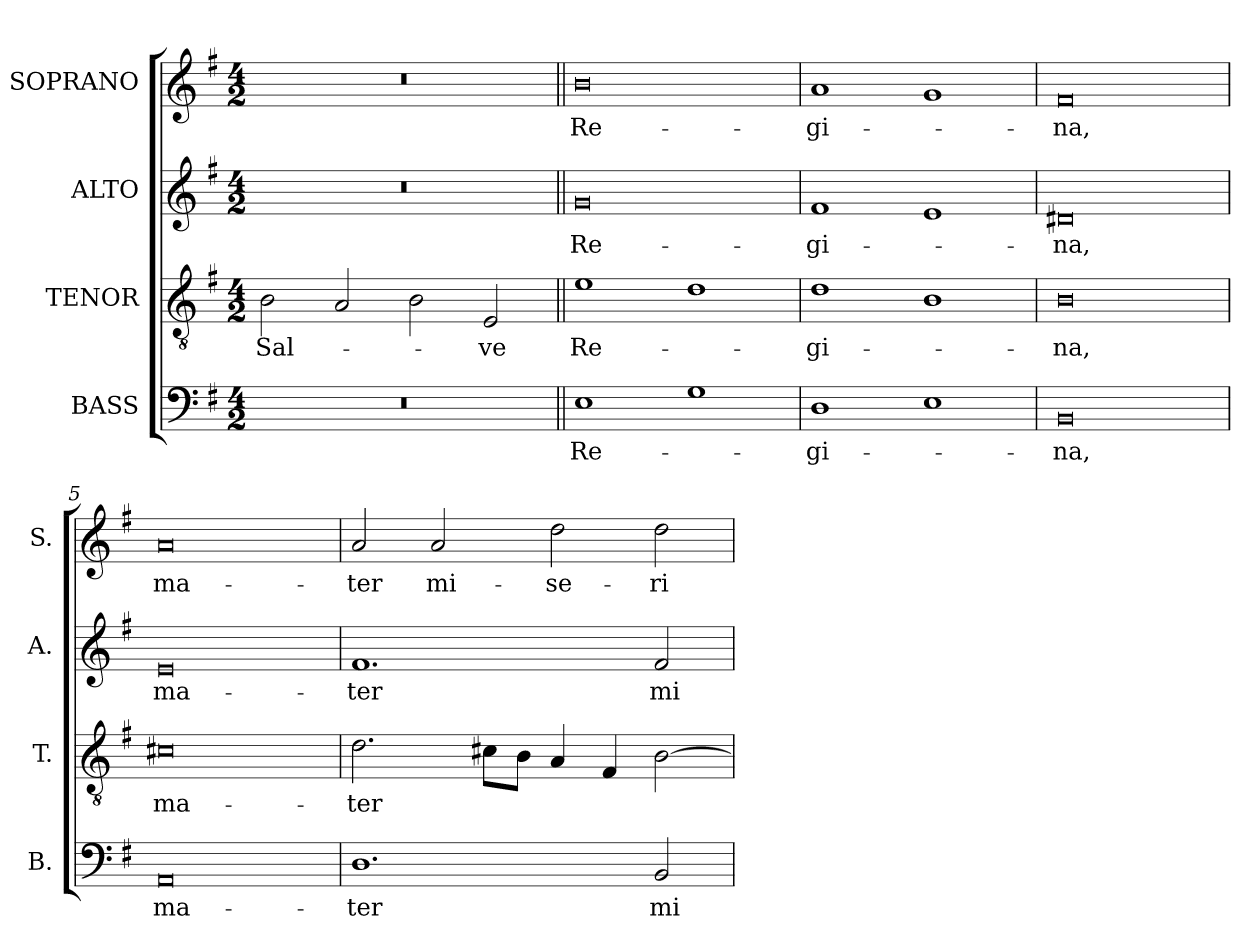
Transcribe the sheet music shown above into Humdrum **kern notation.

**kern	**text	**kern	**text	**kern	**text	**kern	**text
*part4	*part4	*part3	*part3	*part2	*part2	*part1	*part1
*staff4	*staff4	*staff3	*staff3	*staff2	*staff2	*staff1	*staff1
*I"BASS	*	*I"TENOR	*	*I"ALTO	*	*I"SOPRANO	*
*I'B.	*	*I'T.	*	*I'A.	*	*I'S.	*
!!LO:PB:g=z
*clefF4	*	*clefGv2	*	*clefG2	*	*clefG2	*
*	*	*ITrd7c12	*	*	*	*	*
*k[f#]	*	*k[f#]	*	*k[f#]	*	*k[f#]	*
*G:	*	*G:	*	*G:	*	*G:	*
*M4/2	*	*M4/2	*	*M4/2	*	*M4/2	*
*MM160	*	*MM160	*	*MM160	*	*MM160	*
=1	=1	=1	=1	=1	=1	=1	=1
!LO:N:vis=1	!	!	!	!	!	!	!
!	!	!	!LO:LY:b:color=#000000	!LO:N:vis=1	!	!LO:N:vis=1	!
0r	.	2BBi\	Sal-	0r	.	0r	.
.	.	2AAi/	.	.	.	.	.
.	.	2BBi\	.	.	.	.	.
!	!	!	!LO:LY:b:color=#000000	!	!	!	!
.	.	2EEi/	-ve	.	.	.	.
=2||	=2||	=2||	=2||	=2||	=2||	=2||	=2||
!	!LO:LY:b:color=#000000	!	!	!	!	!	!
!	!	!	!LO:LY:b:color=#000000	!	!	!	!
!	!	!	!	!	!LO:LY:b:color=#000000	!	!
!	!	!	!	!	!	!	!LO:LY:b:color=#000000
1Ei	Re-	1Ei	Re-	0gi	Re-	0bi	Re-
1Gi	.	1Di	.	.	.	.	.
=3	=3	=3	=3	=3	=3	=3	=3
!	!LO:LY:b:color=#000000	!	!	!	!	!	!
!	!	!	!LO:LY:b:color=#000000	!	!	!	!
!	!	!	!	!	!LO:LY:b:color=#000000	!	!
!	!	!	!	!	!	!	!LO:LY:b:color=#000000
1Di	-gi-	1Di	-gi-	1f#i	-gi-	1ai	-gi-
1Ei	.	1BBi	.	1ei	.	1gi	.
=4	=4	=4	=4	=4	=4	=4	=4
!	!LO:LY:b:color=#000000	!	!	!	!	!	!
!	!	!	!LO:LY:b:color=#000000	!	!	!	!
!	!	!	!	!	!LO:LY:b:color=#000000	!	!
!	!	!	!	!	!	!	!LO:LY:b:color=#000000
0BBi	-na,	0BBi	-na,	0d#Xi	-na,	0f#i	-na,
=5	=5	=5	=5	=5	=5	=5	=5
!	!LO:LY:b:color=#000000	!	!	!	!	!	!
!	!	!	!LO:LY:b:color=#000000	!	!	!	!
!	!	!	!	!	!LO:LY:b:color=#000000	!	!
!	!	!	!	!	!	!	!LO:LY:b:color=#000000
0AAi	ma-	0C#Xi	ma-	0ei	ma-	0ai	ma-
=6	=6	=6	=6	=6	=6	=6	=6
!	!LO:LY:b:color=#000000	!	!	!	!	!	!
!	!	!	!LO:LY:b:color=#000000	!	!	!	!
!	!	!	!	!	!LO:LY:b:color=#000000	!	!
!	!	!	!	!	!	!	!LO:LY:b:color=#000000
1.Di	-ter	2.Di\	-ter	1.f#i	-ter	2ai/	-ter
!	!	!	!	!	!	!	!LO:LY:b:color=#000000
.	.	.	.	.	.	2ai/	mi-
.	.	8C#Xi\L	.	.	.	.	.
.	.	8BBi\J	.	.	.	.	.
!	!	!	!	!	!	!	!LO:LY:b:color=#000000
.	.	4AAi/	.	.	.	2ddi\	-se-
.	.	4FF#i/	.	.	.	.	.
!	!LO:LY:b:color=#000000	!	!	!	!	!	!
!	!	!	!	!	!LO:LY:b:color=#000000	!	!
!	!	!	!	!	!	!	!LO:LY:b:color=#000000
2BBi/	mi-	[2BBi\	.	2f#i/	mi-	2ddi\	-ri-
=	=	=	=	=	=	=	=
*-	*-	*-	*-	*-	*-	*-	*-
